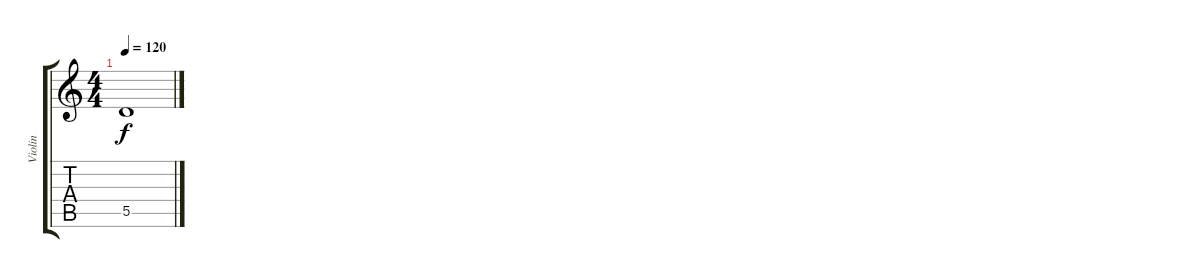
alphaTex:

\track ("Violin" "Violin") {instrument overdrivenguitar}
\staff {score tabs}
\tuning (E4 B3 G3 D3 A2 E2) {hide}
\ts (4 4)
\tempo 120
\clef g2
\ks c
5.5.1{dy f}
